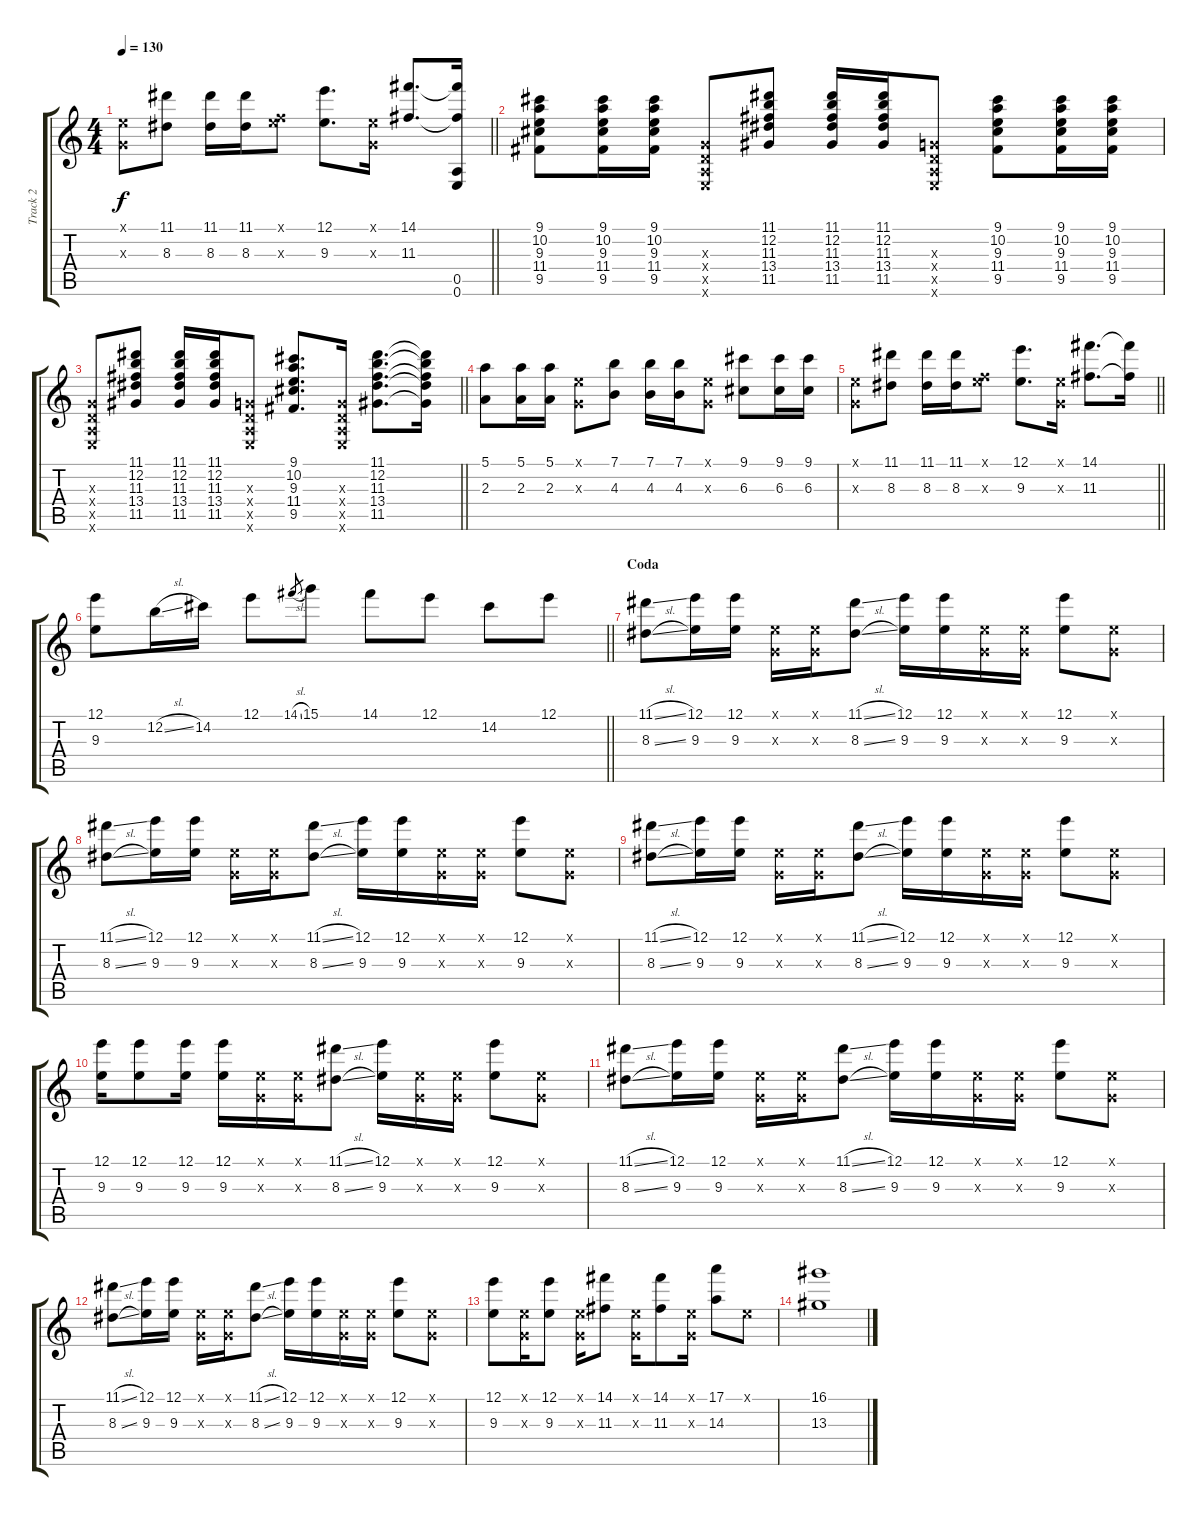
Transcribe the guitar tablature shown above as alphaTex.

\track ("Track 2" "Track 2") {instrument acousticguitarsteel}
\staff {score tabs}
\tuning (E4 B3 G3 D3 A2 E2) {hide}
\ts (4 4)
\tempo 130
\clef g2
\barLineRight lightlight
\ks c
(0.1{x} 0.3{x}).8{dy f} (11.1 8.3).8 (11.1 8.3).16 (11.1 8.3).16 (0.1{x} 10.3{x}).8 (12.1 9.3).8{d} (0.1{x} 0.3{x}).16 (14.1 11.3).8{d} (14.1{t} 11.3{t} 0.5 0.6).16 |
(9.1 10.2 9.3 11.4 9.5).8{volume 14} (9.1 10.2 9.3 11.4 9.5).16 (9.1 10.2 9.3 11.4 9.5).16 (0.3{x} 0.4{x} 0.5{x} 0.6{x}).8 (11.1 12.2 11.3 13.4 11.5).8 (11.1 12.2 11.3 13.4 11.5).16 (11.1 12.2 11.3 13.4 11.5).16 (0.3{x} 0.4{x} 0.5{x} 0.6{x}).8 (9.1 10.2 9.3 11.4 9.5).8 (9.1 10.2 9.3 11.4 9.5).16 (9.1 10.2 9.3 11.4 9.5).16 |
\barLineRight lightlight
(0.3{x} 0.4{x} 0.5{x} 0.6{x}).8 (11.1 12.2 11.3 13.4 11.5).8 (11.1 12.2 11.3 13.4 11.5).16 (11.1 12.2 11.3 13.4 11.5).16 (0.3{x} 0.4{x} 0.5{x} 0.6{x}).8 (9.1 10.2 9.3 11.4 9.5).8{d} (0.3{x} 0.4{x} 0.5{x} 0.6{x}).16 (11.1 12.2 11.3 13.4 11.5).8{d} (11.1{t} 12.2{t} 11.3{t} 13.4{t} 11.5{t}).16 |
(5.1 2.3).8{volume 16} (5.1 2.3).16 (5.1 2.3).16 (0.1{x} 0.3{x}).8 (7.1 4.3).8 (7.1 4.3).16 (7.1 4.3).16 (0.1{x} 0.3{x}).8 (9.1 6.3).8 (9.1 6.3).16 (9.1 6.3).16 |
\barLineRight lightlight
(0.1{x} 0.3{x}).8 (11.1 8.3).8 (11.1 8.3).16 (11.1 8.3).16 (0.1{x} 10.3{x}).8 (12.1 9.3).8{d} (0.1{x} 0.3{x}).16 (14.1 11.3).8{d} (14.1{t} 11.3{t}).16 |
\barLineRight lightlight
(12.1 9.3).8{volume 16} 12.2{sl}.16 14.2.16 12.1.8 14.1{sl}.8{gr} 15.1.8 14.1.8 12.1.8 14.2.8 12.1.8 |
\section ("" "Coda")
(11.1{sl} 8.3{sl}).8 (12.1 9.3).16 (12.1 9.3).16 (0.1{x} 0.3{x}).16 (0.1{x} 0.3{x}).16 (11.1{sl} 8.3{sl}).8 (12.1 9.3).16 (12.1 9.3).16 (0.1{x} 0.3{x}).16 (0.1{x} 0.3{x}).16 (12.1 9.3).8 (0.1{x} 0.3{x}).8 |
(11.1{sl} 8.3{sl}).8 (12.1 9.3).16 (12.1 9.3).16 (0.1{x} 0.3{x}).16 (0.1{x} 0.3{x}).16 (11.1{sl} 8.3{sl}).8 (12.1 9.3).16 (12.1 9.3).16 (0.1{x} 0.3{x}).16 (0.1{x} 0.3{x}).16 (12.1 9.3).8 (0.1{x} 0.3{x}).8 |
(11.1{sl} 8.3{sl}).8 (12.1 9.3).16 (12.1 9.3).16 (0.1{x} 0.3{x}).16 (0.1{x} 0.3{x}).16 (11.1{sl} 8.3{sl}).8 (12.1 9.3).16 (12.1 9.3).16 (0.1{x} 0.3{x}).16 (0.1{x} 0.3{x}).16 (12.1 9.3).8 (0.1{x} 0.3{x}).8 |
(12.1 9.3).16 (12.1 9.3).8 (12.1 9.3).16 (12.1 9.3).16 (0.1{x} 0.3{x}).16 (0.1{x} 0.3{x}).16 (11.1{sl} 8.3{sl}).8 (12.1 9.3).16 (0.1{x} 0.3{x}).16 (0.1{x} 0.3{x}).16 (12.1 9.3).8 (0.1{x} 0.3{x}).8 |
(11.1{sl} 8.3{sl}).8 (12.1 9.3).16 (12.1 9.3).16 (0.1{x} 0.3{x}).16 (0.1{x} 0.3{x}).16 (11.1{sl} 8.3{sl}).8 (12.1 9.3).16 (12.1 9.3).16 (0.1{x} 0.3{x}).16 (0.1{x} 0.3{x}).16 (12.1 9.3).8 (0.1{x} 0.3{x}).8 |
(11.1{sl} 8.3{sl}).8 (12.1 9.3).16 (12.1 9.3).16 (0.1{x} 0.3{x}).16 (0.1{x} 0.3{x}).16 (11.1{sl} 8.3{sl}).8 (12.1 9.3).16 (12.1 9.3).16 (0.1{x} 0.3{x}).16 (0.1{x} 0.3{x}).16 (12.1 9.3).8 (0.1{x} 0.3{x}).8 |
(12.1 9.3).8 (0.1{x} 0.3{x}).16 (12.1 9.3).8 (0.1{x} 0.3{x}).16 (14.1 11.3).8 (0.1{x} 0.3{x}).16 (14.1 11.3).8 (0.1{x} 0.3{x}).16 (17.1 14.3).8 0.1{x}.8 |
(16.1 13.3).1
